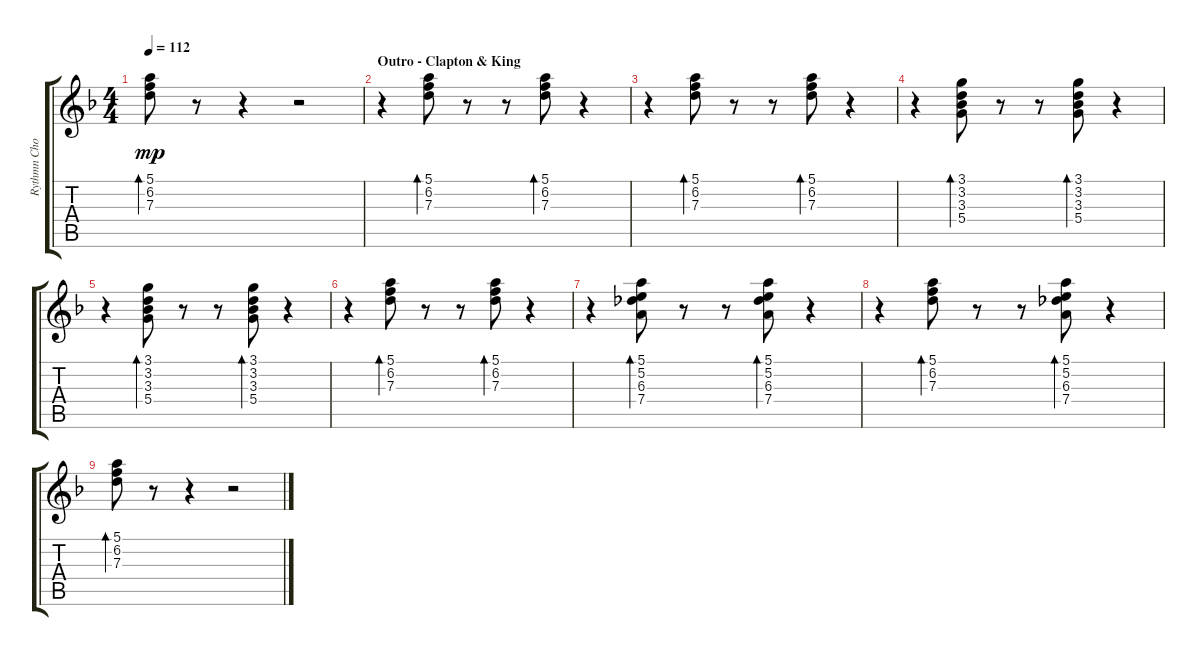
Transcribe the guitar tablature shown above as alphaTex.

\track ("Rythmn Chords" "Rythmn Cho") {instrument electricguitarclean}
\staff {score tabs}
\tuning (E4 B3 G3 D3 A2 E2) {hide}
\ts (4 4)
\tempo 112
\clef g2
\ks f
(5.1 6.2 7.3).8{bd 240 dy mp} r.8 r.4 r.2 |
\section ("" "Outro - Clapton & King")
r.4 (5.1 6.2 7.3).8{bd 240} r.8 r.8 (5.1 6.2 7.3).8{bd 240} r.4 |
r.4 (5.1 6.2 7.3).8{bd 240} r.8 r.8 (5.1 6.2 7.3).8{bd 240} r.4 |
r.4 (3.1 3.2 3.3 5.4).8{bd 240} r.8 r.8 (3.1 3.2 3.3 5.4).8{bd 240} r.4 |
r.4 (3.1 3.2 3.3 5.4).8{bd 240} r.8 r.8 (3.1 3.2 3.3 5.4).8{bd 240} r.4 |
r.4 (5.1 6.2 7.3).8{bd 240} r.8 r.8 (5.1 6.2 7.3).8{bd 240} r.4 |
r.4 (5.1 5.2 6.3 7.4).8{bd 240} r.8 r.8 (5.1 5.2 6.3 7.4).8{bd 240} r.4 |
r.4 (5.1 6.2 7.3).8{bd 240} r.8 r.8 (5.1 5.2 6.3 7.4).8{bd 240} r.4 |
(5.1 6.2 7.3).8{bd 240} r.8 r.4 r.2
